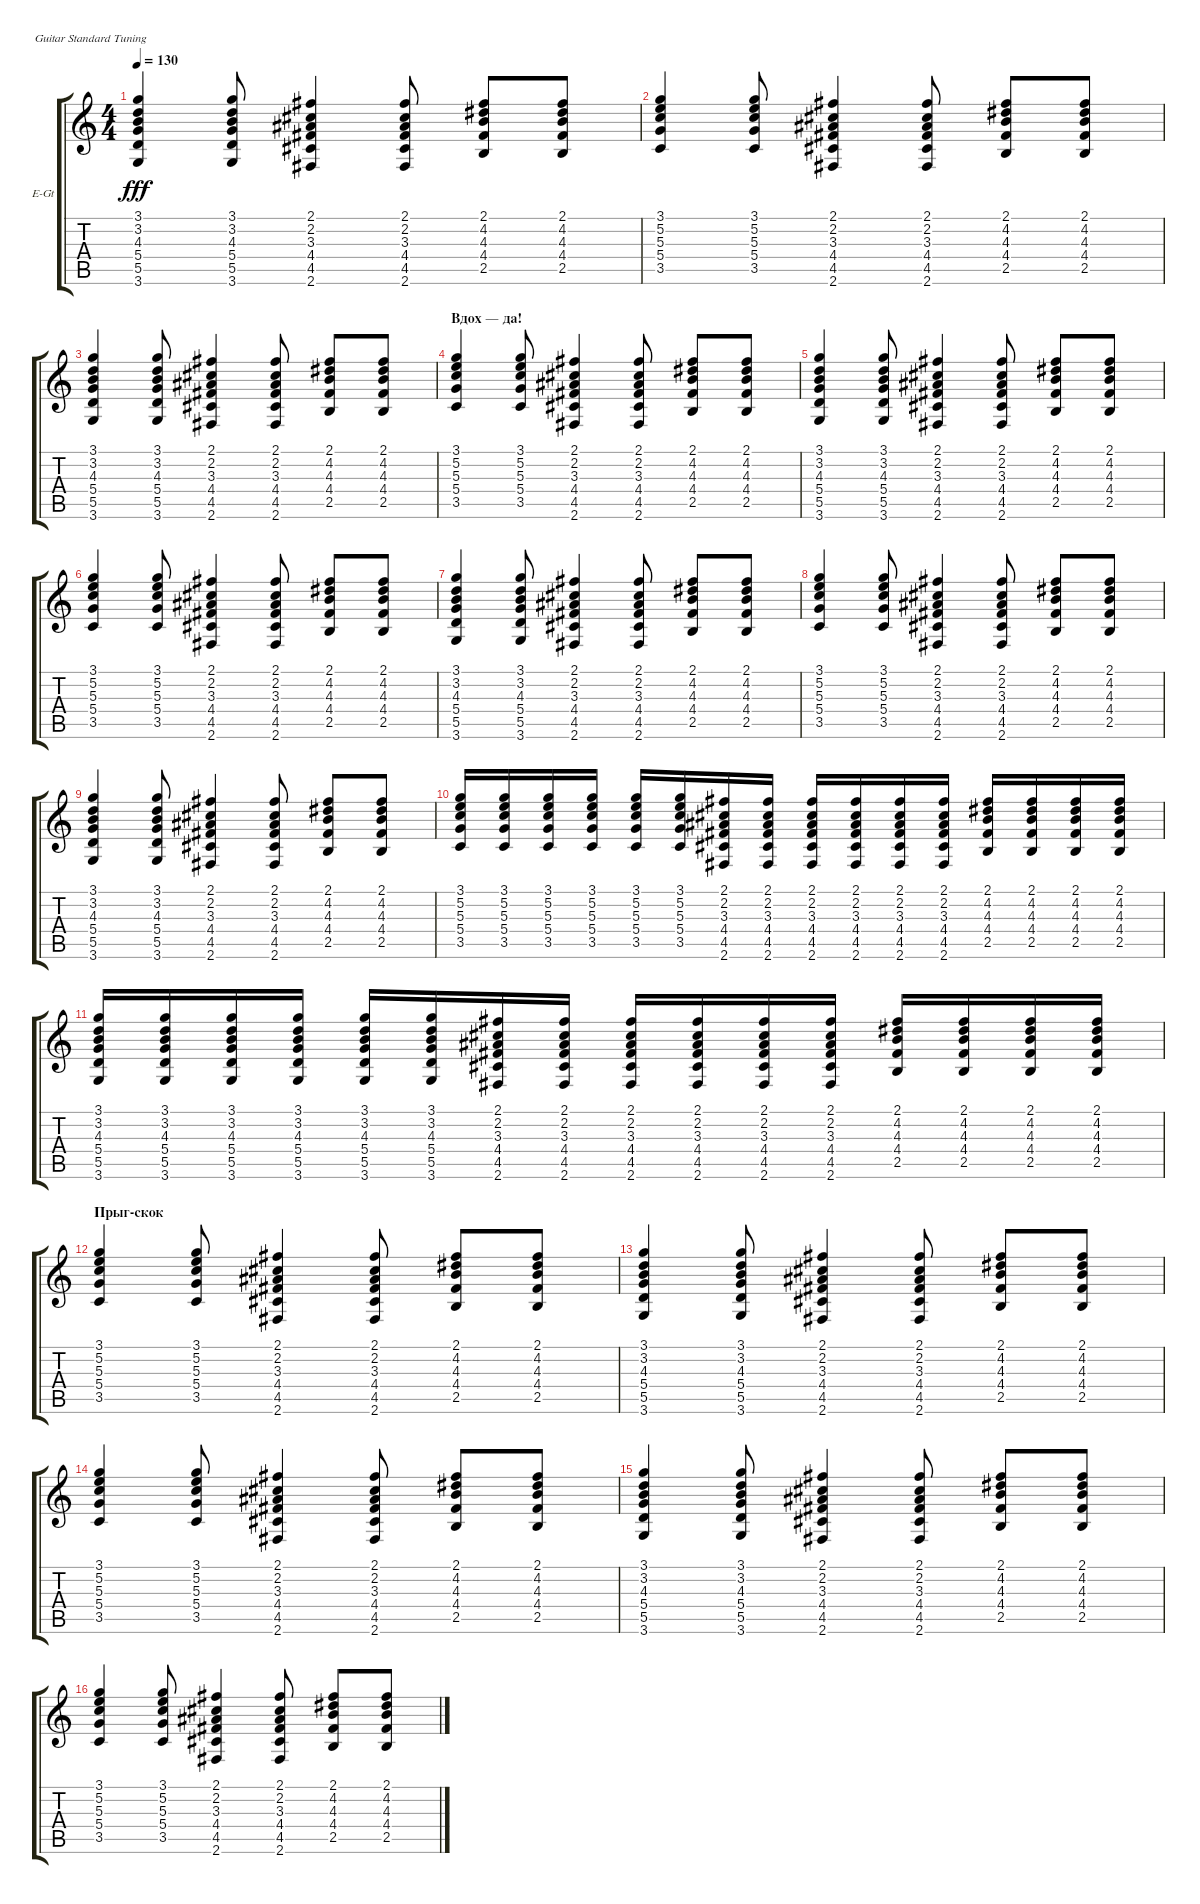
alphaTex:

\defaultSystemsLayout 4
\bracketExtendMode groupsimilarinstruments
\firstSystemTrackNameOrientation horizontal
\otherSystemsTrackNameOrientation horizontal
\track ("Electric Guitar" "E-Gt") {instrument distortionguitar}
\staff {score tabs}
\tuning (E4 B3 G3 D3 A2 E2)
\ts (4 4)
\tempo 130
\clef g2
\ks c
(3.1 3.2 4.3 5.4 5.5 3.6).4{dy fff} (3.1 3.2 4.3 5.4 5.5 3.6).8 (2.1 2.2 2.6 4.5 4.4 3.3).4 (2.1 2.2 2.6 4.5 4.4 3.3).8 (2.1 4.2 4.3 4.4 2.5).8 (2.1 4.2 4.3 4.4 2.5).8 |
(3.1 5.2 5.3 5.4 3.5).4 (3.1 5.2 5.3 5.4 3.5).8 (2.1 2.2 2.6 4.5 4.4 3.3).4 (2.1 2.2 2.6 4.5 4.4 3.3).8 (2.1 4.2 4.3 4.4 2.5).8 (2.1 4.2 4.3 4.4 2.5).8 |
(3.1 3.2 4.3 5.4 5.5 3.6).4 (3.1 3.2 4.3 5.4 5.5 3.6).8 (2.1 2.2 2.6 4.5 4.4 3.3).4 (2.1 2.2 2.6 4.5 4.4 3.3).8 (2.1 4.2 4.3 4.4 2.5).8 (2.1 4.2 4.3 4.4 2.5).8 |
\section ("" "Вдох — да!")
(3.1 5.2 5.3 5.4 3.5).4 (3.1 5.2 5.3 5.4 3.5).8 (2.1 2.2 2.6 4.5 4.4 3.3).4 (2.1 2.2 2.6 4.5 4.4 3.3).8 (2.1 4.2 4.3 4.4 2.5).8 (2.1 4.2 4.3 4.4 2.5).8 |
(3.1 3.2 4.3 5.4 5.5 3.6).4 (3.1 3.2 4.3 5.4 5.5 3.6).8 (2.1 2.2 2.6 4.5 4.4 3.3).4 (2.1 2.2 2.6 4.5 4.4 3.3).8 (2.1 4.2 4.3 4.4 2.5).8 (2.1 4.2 4.3 4.4 2.5).8 |
(3.1 5.2 5.3 5.4 3.5).4 (3.1 5.2 5.3 5.4 3.5).8 (2.1 2.2 2.6 4.5 4.4 3.3).4 (2.1 2.2 2.6 4.5 4.4 3.3).8 (2.1 4.2 4.3 4.4 2.5).8 (2.1 4.2 4.3 4.4 2.5).8 |
(3.1 3.2 4.3 5.4 5.5 3.6).4 (3.1 3.2 4.3 5.4 5.5 3.6).8 (2.1 2.2 2.6 4.5 4.4 3.3).4 (2.1 2.2 2.6 4.5 4.4 3.3).8 (2.1 4.2 4.3 4.4 2.5).8 (2.1 4.2 4.3 4.4 2.5).8 |
(3.1 5.2 5.3 5.4 3.5).4 (3.1 5.2 5.3 5.4 3.5).8 (2.1 2.2 2.6 4.5 4.4 3.3).4 (2.1 2.2 2.6 4.5 4.4 3.3).8 (2.1 4.2 4.3 4.4 2.5).8 (2.1 4.2 4.3 4.4 2.5).8 |
(3.1 3.2 4.3 5.4 5.5 3.6).4 (3.1 3.2 4.3 5.4 5.5 3.6).8 (2.1 2.2 2.6 4.5 4.4 3.3).4 (2.1 2.2 2.6 4.5 4.4 3.3).8 (2.1 4.2 4.3 4.4 2.5).8 (2.1 4.2 4.3 4.4 2.5).8 |
(3.1 5.2 5.3 5.4 3.5).16 (3.1 5.2 5.3 5.4 3.5).16 (3.1 5.2 5.3 5.4 3.5).16 (3.1 5.2 5.3 5.4 3.5).16 (3.1 5.2 5.3 5.4 3.5).16 (3.1 5.2 5.3 5.4 3.5).16 (2.1 2.2 2.6 4.5 4.4 3.3).16 (2.1 2.2 2.6 4.5 4.4 3.3).16 (2.1 2.2 2.6 4.5 4.4 3.3).16 (2.1 2.2 2.6 4.5 4.4 3.3).16 (2.1 2.2 2.6 4.5 4.4 3.3).16 (2.1 2.2 2.6 4.5 4.4 3.3).16 (2.1 4.2 4.3 4.4 2.5).16 (2.1 4.2 4.3 4.4 2.5).16 (2.1 4.2 4.3 4.4 2.5).16 (2.1 4.2 4.3 4.4 2.5).16 |
(3.1 3.2 4.3 5.4 5.5 3.6).16 (3.1 3.2 4.3 5.4 5.5 3.6).16 (3.1 3.2 4.3 5.4 5.5 3.6).16 (3.1 3.2 4.3 5.4 5.5 3.6).16 (3.1 3.2 4.3 5.4 5.5 3.6).16 (3.1 3.2 4.3 5.4 5.5 3.6).16 (2.1 2.2 2.6 4.5 4.4 3.3).16 (2.1 2.2 2.6 4.5 4.4 3.3).16 (2.1 2.2 2.6 4.5 4.4 3.3).16 (2.1 2.2 2.6 4.5 4.4 3.3).16 (2.1 2.2 2.6 4.5 4.4 3.3).16 (2.1 2.2 2.6 4.5 4.4 3.3).16 (2.1 4.2 4.3 4.4 2.5).16 (2.1 4.2 4.3 4.4 2.5).16 (2.1 4.2 4.3 4.4 2.5).16 (2.1 4.2 4.3 4.4 2.5).16 |
\section ("" "Прыг-скок")
(3.1 5.2 5.3 5.4 3.5).4 (3.1 5.2 5.3 5.4 3.5).8 (2.1 2.2 2.6 4.5 4.4 3.3).4 (2.1 2.2 2.6 4.5 4.4 3.3).8 (2.1 4.2 4.3 4.4 2.5).8 (2.1 4.2 4.3 4.4 2.5).8 |
(3.1 3.2 4.3 5.4 5.5 3.6).4 (3.1 3.2 4.3 5.4 5.5 3.6).8 (2.1 2.2 2.6 4.5 4.4 3.3).4 (2.1 2.2 2.6 4.5 4.4 3.3).8 (2.1 4.2 4.3 4.4 2.5).8 (2.1 4.2 4.3 4.4 2.5).8 |
(3.1 5.2 5.3 5.4 3.5).4 (3.1 5.2 5.3 5.4 3.5).8 (2.1 2.2 2.6 4.5 4.4 3.3).4 (2.1 2.2 2.6 4.5 4.4 3.3).8 (2.1 4.2 4.3 4.4 2.5).8 (2.1 4.2 4.3 4.4 2.5).8 |
(3.1 3.2 4.3 5.4 5.5 3.6).4 (3.1 3.2 4.3 5.4 5.5 3.6).8 (2.1 2.2 2.6 4.5 4.4 3.3).4 (2.1 2.2 2.6 4.5 4.4 3.3).8 (2.1 4.2 4.3 4.4 2.5).8 (2.1 4.2 4.3 4.4 2.5).8 |
(3.1 5.2 5.3 5.4 3.5).4 (3.1 5.2 5.3 5.4 3.5).8 (2.1 2.2 2.6 4.5 4.4 3.3).4 (2.1 2.2 2.6 4.5 4.4 3.3).8 (2.1 4.2 4.3 4.4 2.5).8 (2.1 4.2 4.3 4.4 2.5).8
